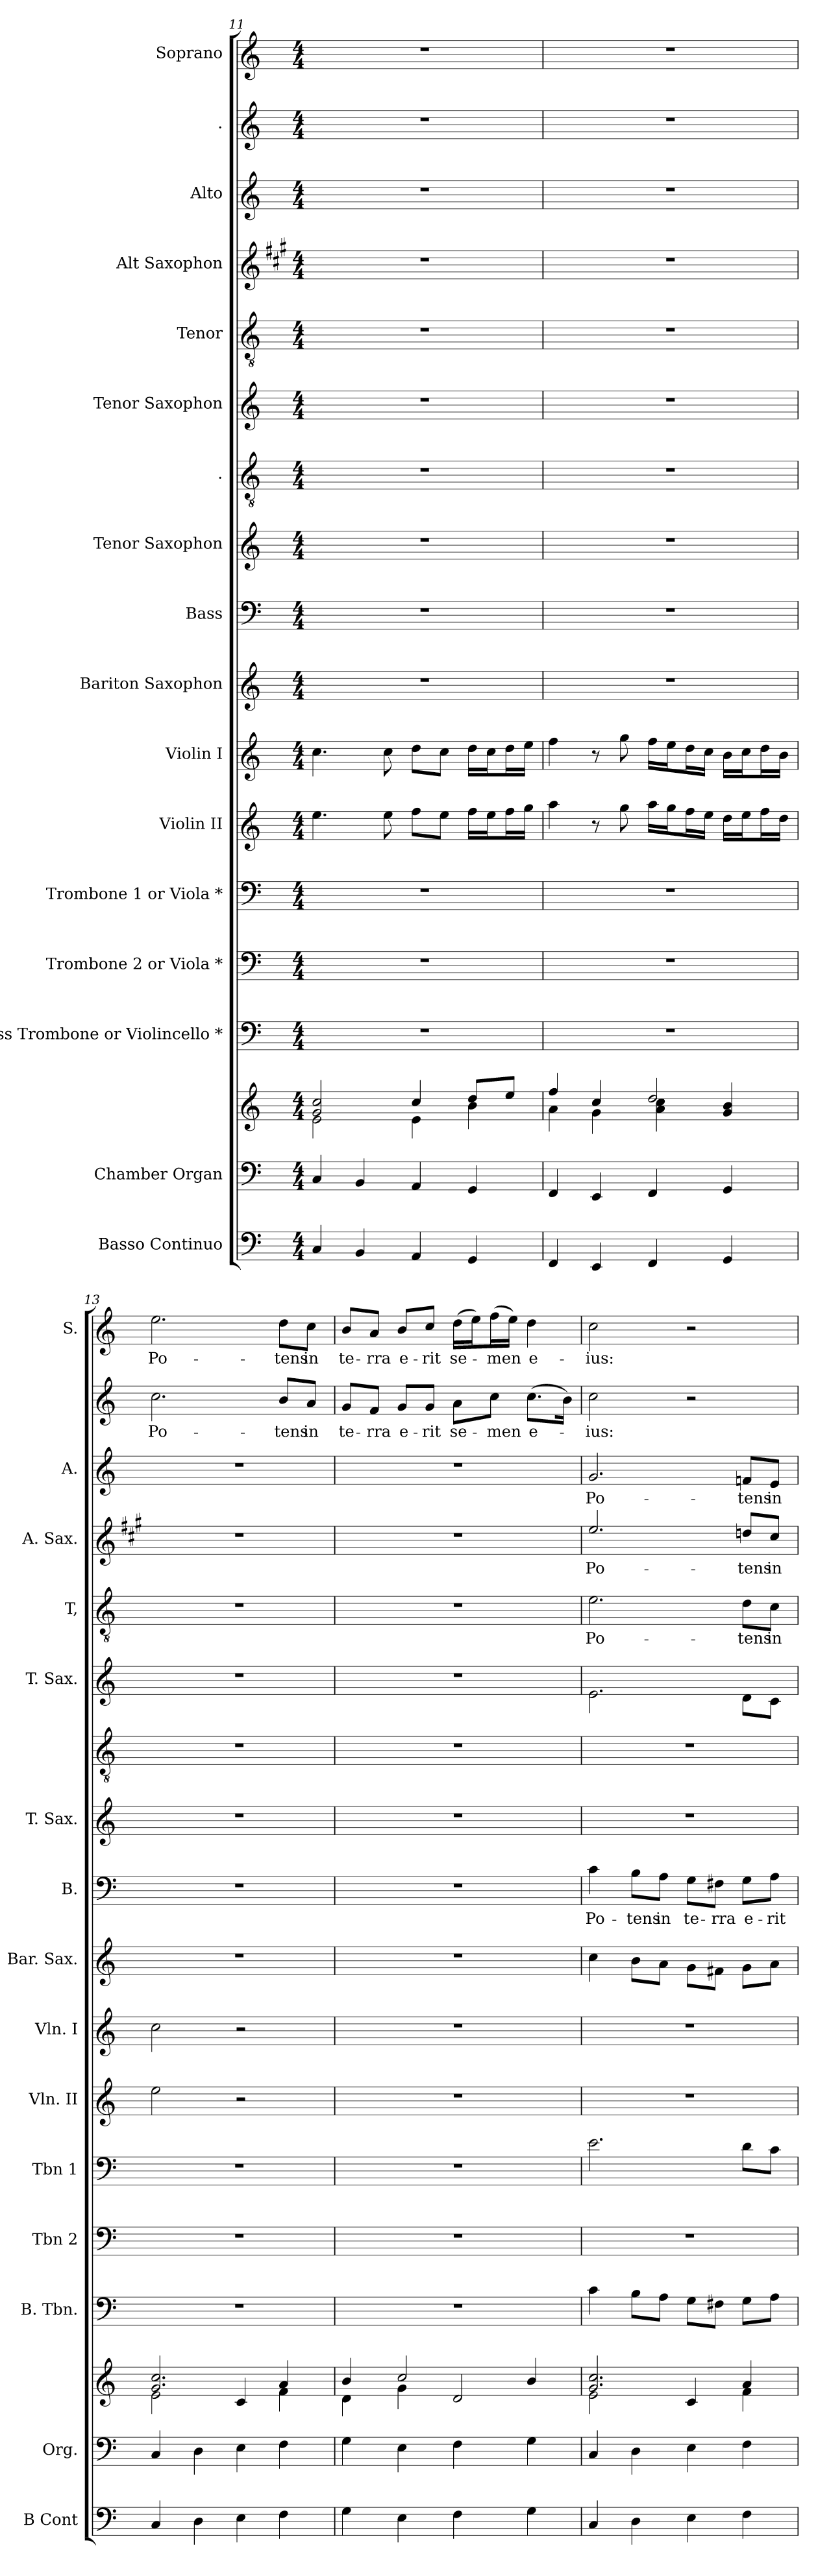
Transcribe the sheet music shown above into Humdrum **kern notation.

**kern	**kern	**kern	**kern	**kern	**kern	**kern	**kern	**kern	**kern	**text	**kern	**kern	**kern	**kern	**text	**kern	**text	**kern	**text	**kern	**text	**kern	**text
*part17	*part16	*part16	*part15	*part14	*part13	*part12	*part11	*part10	*part9	*part9	*part8	*part7	*part6	*part5	*part5	*part4	*part4	*part3	*part3	*part2	*part2	*part1	*part1
*staff18	*staff17	*staff16	*staff15	*staff14	*staff13	*staff12	*staff11	*staff10	*staff9	*staff9	*staff8	*staff7	*staff6	*staff5	*staff5	*staff4	*staff4	*staff3	*staff3	*staff2	*staff2	*staff1	*staff1
*I"Basso  Continuo	*I"Chamber  Organ	*	*I"Bass Trombone or Violincello *	*I"Trombone 2 or Viola *	*I"Trombone 1 or Viola *	*I"Violin II	*I"Violin I	*I"Bariton Saxophon	*I"Bass	*	*I"Tenor Saxophon	*I".	*I"Tenor Saxophon	*I"Tenor	*	*I"Alt Saxophon	*	*I"Alto	*	*I".	*	*I"Soprano	*
*I'B Cont	*I'Org.	*	*I'B. Tbn.	*I'Tbn 2	*I'Tbn 1	*I'Vln. II	*I'Vln. I	*I'Bar. Sax.	*I'B.	*	*I'T. Sax.	*	*I'T. Sax.	*I'T,	*	*I'A. Sax.	*	*I'A.	*	*	*	*I'S.	*
*clefF4	*clefF4	*clefG2	*clefF4	*clefF4	*clefF4	*clefG2	*clefG2	*clefG2	*clefF4	*	*clefG2	*clefGv2	*clefG2	*clefGv2	*	*clefG2	*	*clefG2	*	*clefG2	*	*clefG2	*
*ITrd7c12	*	*	*	*	*	*	*	*ITrd12c21	*	*	*ITrd8c14	*ITrd7c12	*ITrd8c14	*ITrd7c12	*	*ITrd5c9	*	*	*	*	*	*	*
*k[]	*k[]	*k[]	*k[]	*k[]	*k[]	*k[]	*k[]	*k[]	*k[]	*	*k[]	*k[]	*k[]	*k[]	*	*k[]	*	*k[]	*	*k[]	*	*k[]	*
*M4/4	*M4/4	*M4/4	*M4/4	*M4/4	*M4/4	*M4/4	*M4/4	*M4/4	*M4/4	*	*M4/4	*M4/4	*M4/4	*M4/4	*	*M4/4	*	*M4/4	*	*M4/4	*	*M4/4	*
=11	=11	=11	=11	=11	=11	=11	=11	=11	=11	=11	=11	=11	=11	=11	=11	=11	=11	=11	=11	=11	=11	=11	=11
*	*	*^	*	*	*	*	*	*	*	*	*	*	*	*	*	*	*	*	*	*	*	*	*
4CC/	4C/	2g/ 2cc/	2e\	1r	1r	1r	4.ee\	4.cc\	1r	1r	.	1r	1r	1r	1r	.	1r	.	1r	.	1r	.	1r	.
4BBB/	4BB/	.	.	.	.	.	.	.	.	.	.	.	.	.	.	.	.	.	.	.	.	.	.	.
.	.	.	.	.	.	.	8ee\	8cc\	.	.	.	.	.	.	.	.	.	.	.	.	.	.	.	.
4AAA/	4AA/	4cc/	4e\	.	.	.	8ff\L	8dd\L	.	.	.	.	.	.	.	.	.	.	.	.	.	.	.	.
.	.	.	.	.	.	.	8ee\J	8cc\J	.	.	.	.	.	.	.	.	.	.	.	.	.	.	.	.
4GGG/	4GG/	8dd/L	4b\	.	.	.	16ff\LL	16dd\LL	.	.	.	.	.	.	.	.	.	.	.	.	.	.	.	.
.	.	.	.	.	.	.	16ee\J	16cc\J	.	.	.	.	.	.	.	.	.	.	.	.	.	.	.	.
.	.	8ee/J	.	.	.	.	16ff\L	16dd\L	.	.	.	.	.	.	.	.	.	.	.	.	.	.	.	.
.	.	.	.	.	.	.	16gg\JJ	16ee\JJ	.	.	.	.	.	.	.	.	.	.	.	.	.	.	.	.
!!LO:PB:g=z
=12	=12	=12	=12	=12	=12	=12	=12	=12	=12	=12	=12	=12	=12	=12	=12	=12	=12	=12	=12	=12	=12	=12	=12	=12
4FFF/	4FF/	4ff/	4a\	1r	1r	1r	4aa\	4ff\	1r	1r	.	1r	1r	1r	1r	.	1r	.	1r	.	1r	.	1r	.
4EEE/	4EE/	4cc/	4g\	.	.	.	8r	8r	.	.	.	.	.	.	.	.	.	.	.	.	.	.	.	.
.	.	.	.	.	.	.	8gg\	8gg\	.	.	.	.	.	.	.	.	.	.	.	.	.	.	.	.
4FFF/	4FF/	2dd/	4a\ 4cc\	.	.	.	16aa\LL	16ff\LL	.	.	.	.	.	.	.	.	.	.	.	.	.	.	.	.
.	.	.	.	.	.	.	16gg\J	16ee\J	.	.	.	.	.	.	.	.	.	.	.	.	.	.	.	.
.	.	.	.	.	.	.	16ff\L	16dd\L	.	.	.	.	.	.	.	.	.	.	.	.	.	.	.	.
.	.	.	.	.	.	.	16ee\JJ	16cc\JJ	.	.	.	.	.	.	.	.	.	.	.	.	.	.	.	.
4GGG/	4GG/	.	4g/ 4b/	.	.	.	16dd\LL	16b\LL	.	.	.	.	.	.	.	.	.	.	.	.	.	.	.	.
.	.	.	.	.	.	.	16ee\J	16cc\J	.	.	.	.	.	.	.	.	.	.	.	.	.	.	.	.
.	.	.	.	.	.	.	16ff\L	16dd\L	.	.	.	.	.	.	.	.	.	.	.	.	.	.	.	.
.	.	.	.	.	.	.	16dd\JJ	16b\JJ	.	.	.	.	.	.	.	.	.	.	.	.	.	.	.	.
=13	=13	=13	=13	=13	=13	=13	=13	=13	=13	=13	=13	=13	=13	=13	=13	=13	=13	=13	=13	=13	=13	=13	=13	=13
!	!	!	!	!	!	!	!	!	!	!	!	!	!	!	!	!	!	!	!	!	!	!LO:LY:b	!	!LO:LY:b
4CC/	4C/	2.g/ 2.cc/	2e\	1r	1r	1r	2ee\	2cc\	1r	1r	.	1r	1r	1r	1r	.	1r	.	1r	.	2.cc\	Po-	2.ee\	Po-
4DD\	4D\	.	.	.	.	.	.	.	.	.	.	.	.	.	.	.	.	.	.	.	.	.	.	.
4EE\	4E\	.	4c/	.	.	.	2r	2r	.	.	.	.	.	.	.	.	.	.	.	.	.	.	.	.
!	!	!	!	!	!	!	!	!	!	!	!	!	!	!	!	!	!	!	!	!	!	!LO:LY:b	!	!LO:LY:b
4FF\	4F\	4a/	4f\	.	.	.	.	.	.	.	.	.	.	.	.	.	.	.	.	.	8b/L	-tens	8dd\L	-tens
!	!	!	!	!	!	!	!	!	!	!	!	!	!	!	!	!	!	!	!	!	!	!LO:LY:b	!	!LO:LY:b
.	.	.	.	.	.	.	.	.	.	.	.	.	.	.	.	.	.	.	.	.	8a/J	in	8cc\J	in
=14	=14	=14	=14	=14	=14	=14	=14	=14	=14	=14	=14	=14	=14	=14	=14	=14	=14	=14	=14	=14	=14	=14	=14	=14
!	!	!	!	!	!	!	!	!	!	!	!	!	!	!	!	!	!	!	!	!	!	!LO:LY:b	!	!LO:LY:b
4GG\	4G\	4b/	4d\	1r	1r	1r	1r	1r	1r	1r	.	1r	1r	1r	1r	.	1r	.	1r	.	8g/L	te-	8b/L	te-
!	!	!	!	!	!	!	!	!	!	!	!	!	!	!	!	!	!	!	!	!	!	!LO:LY:b	!	!LO:LY:b
.	.	.	.	.	.	.	.	.	.	.	.	.	.	.	.	.	.	.	.	.	8f/J	-rra	8a/J	-rra
!	!	!	!	!	!	!	!	!	!	!	!	!	!	!	!	!	!	!	!	!	!	!LO:LY:b	!	!LO:LY:b
4EE\	4E\	2cc/	4g\	.	.	.	.	.	.	.	.	.	.	.	.	.	.	.	.	.	8g/L	e-	8b/L	e-
!	!	!	!	!	!	!	!	!	!	!	!	!	!	!	!	!	!	!	!	!	!	!LO:LY:b	!	!LO:LY:b
.	.	.	.	.	.	.	.	.	.	.	.	.	.	.	.	.	.	.	.	.	8g/J	-rit	8cc/J	-rit
!	!	!	!	!	!	!	!	!	!	!	!	!	!	!	!	!	!	!	!	!	!	!LO:LY:b	!	!LO:LY:b
4FF\	4F\	.	2d/	.	.	.	.	.	.	.	.	.	.	.	.	.	.	.	.	.	8a\L	se-	(16dd\LL	se-
.	.	.	.	.	.	.	.	.	.	.	.	.	.	.	.	.	.	.	.	.	.	.	16ee\J)	.
!	!	!	!	!	!	!	!	!	!	!	!	!	!	!	!	!	!	!	!	!	!	!LO:LY:b	!	!LO:LY:b
.	.	.	.	.	.	.	.	.	.	.	.	.	.	.	.	.	.	.	.	.	8cc\J	-men	(16ff\L	-men
.	.	.	.	.	.	.	.	.	.	.	.	.	.	.	.	.	.	.	.	.	.	.	16ee\JJ)	.
!	!	!	!	!	!	!	!	!	!	!	!	!	!	!	!	!	!	!	!	!	!	!LO:LY:b	!	!LO:LY:b
4GG\	4G\	4b/	.	.	.	.	.	.	.	.	.	.	.	.	.	.	.	.	.	.	(8.cc\L	e-	4dd\	e-
.	.	.	.	.	.	.	.	.	.	.	.	.	.	.	.	.	.	.	.	.	16b\Jk)	.	.	.
=15	=15	=15	=15	=15	=15	=15	=15	=15	=15	=15	=15	=15	=15	=15	=15	=15	=15	=15	=15	=15	=15	=15	=15	=15
!	!	!	!	!	!	!	!	!	!	!	!LO:LY:b	!	!	!	!	!LO:LY:b	!	!LO:LY:b	!	!LO:LY:b	!	!LO:LY:b	!	!LO:LY:b
4CC/	4C/	2.g/ 2.cc/	2e\	4c\	1r	2.e\	1r	1r	4c\	4c\	Po-	1r	1r	2.E\	2.E\	Po-	2.g/	Po-	2.g/	Po-	2cc\	-ius:	2cc\	-ius:
!	!	!	!	!	!	!	!	!	!	!	!LO:LY:b	!	!	!	!	!	!	!	!	!	!	!	!	!
4DD\	4D\	.	.	8B\L	.	.	.	.	8B\L	8B\L	-tens	.	.	.	.	.	.	.	.	.	.	.	.	.
!	!	!	!	!	!	!	!	!	!	!	!LO:LY:b	!	!	!	!	!	!	!	!	!	!	!	!	!
.	.	.	.	8A\J	.	.	.	.	8A\J	8A\J	in	.	.	.	.	.	.	.	.	.	.	.	.	.
!	!	!	!	!	!	!	!	!	!	!	!LO:LY:b	!	!	!	!	!	!	!	!	!	!	!	!	!
4EE\	4E\	.	4c/	8G\L	.	.	.	.	8G\L	8G\L	te-	.	.	.	.	.	.	.	.	.	2r	.	2r	.
!	!	!	!	!	!	!	!	!	!	!	!LO:LY:b	!	!	!	!	!	!	!	!	!	!	!	!	!
.	.	.	.	8F#X\J	.	.	.	.	8F#X\J	8F#X\J	-rra	.	.	.	.	.	.	.	.	.	.	.	.	.
!	!	!	!	!	!	!	!	!	!	!	!LO:LY:b	!	!	!	!	!LO:LY:b	!	!LO:LY:b	!	!LO:LY:b	!	!	!	!
4FF\	4F\	4a/	4f\	8G\L	.	8d\L	.	.	8G\L	8G\L	e-	.	.	8D\L	8D\L	-tens	8fn/L	-tens	8fn/L	-tens	.	.	.	.
!	!	!	!	!	!	!	!	!	!	!	!LO:LY:b	!	!	!	!	!LO:LY:b	!	!LO:LY:b	!	!LO:LY:b	!	!	!	!
.	.	.	.	8A\J	.	8c\J	.	.	8A\J	8A\J	-rit	.	.	8C\J	8C\J	in	8e/J	in	8e/J	in	.	.	.	.
*	*	*v	*v	*	*	*	*	*	*	*	*	*	*	*	*	*	*	*	*	*	*	*	*	*
=	=	=	=	=	=	=	=	=	=	=	=	=	=	=	=	=	=	=	=	=	=	=	=
*-	*-	*-	*-	*-	*-	*-	*-	*-	*-	*-	*-	*-	*-	*-	*-	*-	*-	*-	*-	*-	*-	*-	*-
